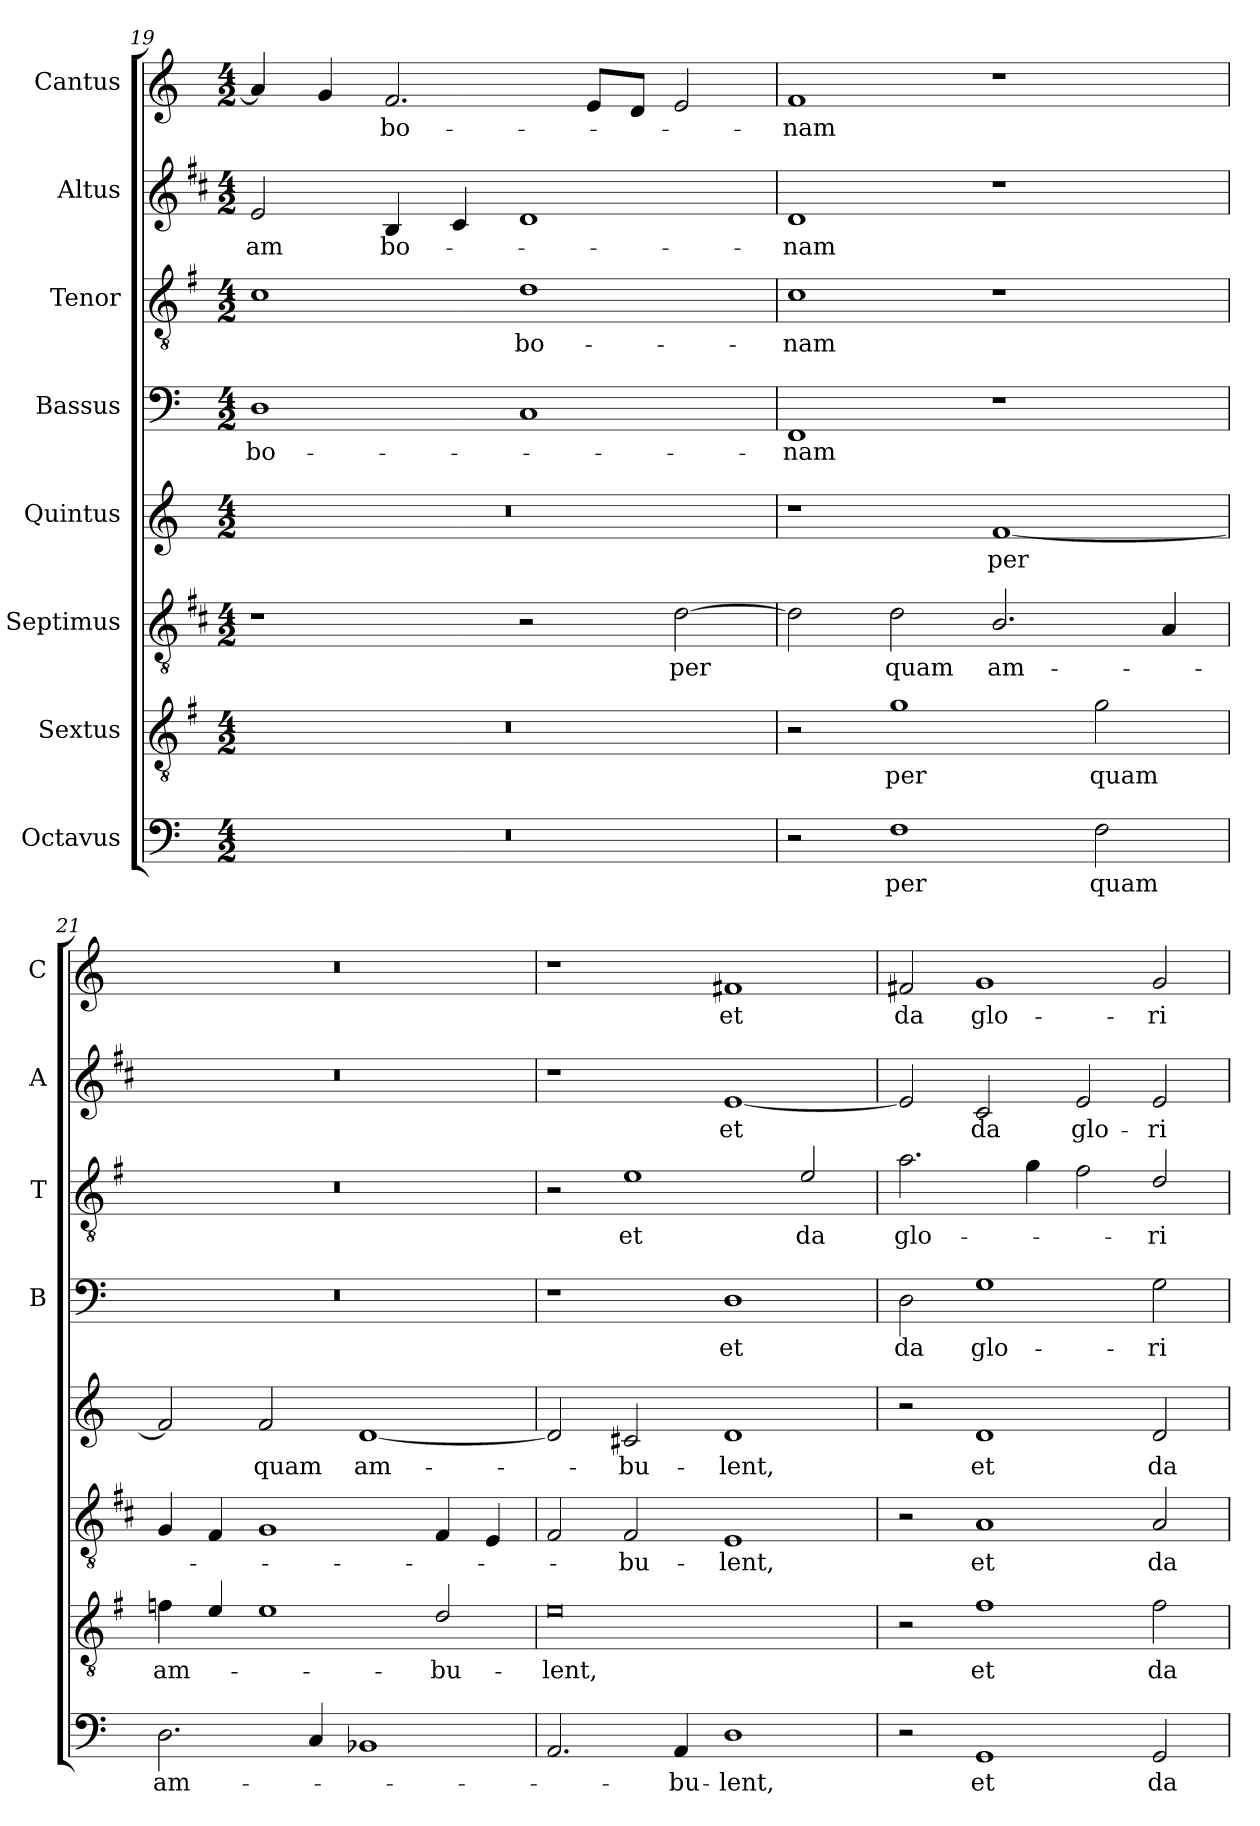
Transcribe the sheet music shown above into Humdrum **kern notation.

**kern	**text	**kern	**text	**kern	**text	**kern	**text	**kern	**text	**kern	**text	**kern	**text	**kern	**text
*part8	*part8	*part7	*part7	*part6	*part6	*part5	*part5	*part4	*part4	*part3	*part3	*part2	*part2	*part1	*part1
*staff8	*staff8	*staff7	*staff7	*staff6	*staff6	*staff5	*staff5	*staff4	*staff4	*staff3	*staff3	*staff2	*staff2	*staff1	*staff1
*I"Octavus	*	*I"Sextus	*	*I"Septimus	*	*I"Quintus	*	*I"Bassus	*	*I"Tenor	*	*I"Altus	*	*I"Cantus	*
*	*	*	*	*	*	*	*	*I'B	*	*I'T	*	*I'A	*	*I'C	*
*clefF4	*	*clefGv2	*	*clefGv2	*	*clefG2	*	*clefF4	*	*clefGv2	*	*clefG2	*	*clefG2	*
*	*	*ITrd4c7	*	*ITrd1c2	*	*	*	*	*	*ITrd4c7	*	*ITrd1c2	*	*	*
*k[]	*	*k[]	*	*k[]	*	*k[]	*	*k[]	*	*k[]	*	*k[]	*	*k[]	*
*C:	*	*C:	*	*C:	*	*C:	*	*C:	*	*C:	*	*C:	*	*C:	*
*M4/2	*	*M4/2	*	*M4/2	*	*M4/2	*	*M4/2	*	*M4/2	*	*M4/2	*	*M4/2	*
=19	=19	=19	=19	=19	=19	=19	=19	=19	=19	=19	=19	=19	=19	=19	=19
!	!	!	!	!	!	!	!	!	!LO:LY:b	!	!	!	!LO:LY:b	!	!
0r	.	0r	.	1r	.	0r	.	1D	bo-	1F	.	2d/	-am	4a/]	.
.	.	.	.	.	.	.	.	.	.	.	.	.	.	4g/	.
!	!	!	!	!	!	!	!	!	!	!	!	!	!LO:LY:b	!	!LO:LY:b
.	.	.	.	.	.	.	.	.	.	.	.	4A/	bo-	2.f/	bo-
.	.	.	.	.	.	.	.	.	.	.	.	4B/	.	.	.
!	!	!	!	!	!	!	!	!	!	!	!LO:LY:b	!	!	!	!
.	.	.	.	2r	.	.	.	1C	.	1G	bo-	1c	.	.	.
.	.	.	.	.	.	.	.	.	.	.	.	.	.	8e/L	.
.	.	.	.	.	.	.	.	.	.	.	.	.	.	8d/J	.
!	!	!	!	!	!LO:LY:b	!	!	!	!	!	!	!	!	!	!
.	.	.	.	[2c\	per	.	.	.	.	.	.	.	.	2e/	.
!!LO:PB:g=z
=20	=20	=20	=20	=20	=20	=20	=20	=20	=20	=20	=20	=20	=20	=20	=20
!	!	!	!	!	!	!	!	!	!LO:LY:b	!	!LO:LY:b	!	!LO:LY:b	!	!LO:LY:b
2r	.	2r	.	2c\]	.	1r	.	1FF	-nam	1F	-nam	1c	-nam	1f	-nam
!	!LO:LY:b	!	!LO:LY:b	!	!LO:LY:b	!	!	!	!	!	!	!	!	!	!
1F	per	1c	per	2c\	quam	.	.	.	.	.	.	.	.	.	.
!	!	!	!	!	!LO:LY:b	!	!LO:LY:b	!	!	!	!	!	!	!	!
.	.	.	.	2.A/	am-	[1f	per	1r	.	1r	.	1r	.	1r	.
!	!LO:LY:b	!	!LO:LY:b	!	!	!	!	!	!	!	!	!	!	!	!
2F\	quam	2c\	quam	.	.	.	.	.	.	.	.	.	.	.	.
.	.	.	.	4G/	.	.	.	.	.	.	.	.	.	.	.
=21	=21	=21	=21	=21	=21	=21	=21	=21	=21	=21	=21	=21	=21	=21	=21
!	!LO:LY:b	!	!LO:LY:b	!	!	!	!	!	!	!	!	!	!	!	!
2.D\	am-	4B-X\	am-	4F/	.	2f/]	.	0r	.	0r	.	0r	.	0r	.
.	.	4A/	.	4E/	.	.	.	.	.	.	.	.	.	.	.
!	!	!	!	!	!	!	!LO:LY:b	!	!	!	!	!	!	!	!
.	.	1A	.	1F	.	2f/	quam	.	.	.	.	.	.	.	.
4C/	.	.	.	.	.	.	.	.	.	.	.	.	.	.	.
!	!	!	!	!	!	!	!LO:LY:b	!	!	!	!	!	!	!	!
1BB-X	.	.	.	.	.	[1d	am-	.	.	.	.	.	.	.	.
!	!	!	!LO:LY:b	!	!	!	!	!	!	!	!	!	!	!	!
.	.	2G/	-bu-	4E/	.	.	.	.	.	.	.	.	.	.	.
.	.	.	.	4D/	.	.	.	.	.	.	.	.	.	.	.
=22	=22	=22	=22	=22	=22	=22	=22	=22	=22	=22	=22	=22	=22	=22	=22
!	!	!	!LO:LY:b	!	!	!	!	!	!	!	!	!	!	!	!
2.AA/	.	0A	-lent,	2E/	.	2d/]	.	1r	.	2r	.	1r	.	1r	.
!	!	!	!	!	!LO:LY:b	!	!LO:LY:b	!	!	!	!LO:LY:b	!	!	!	!
.	.	.	.	2E/	-bu-	2c#X/	-bu-	.	.	1A	et	.	.	.	.
!	!LO:LY:b	!	!	!	!	!	!	!	!	!	!	!	!	!	!
4AA/	-bu-	.	.	.	.	.	.	.	.	.	.	.	.	.	.
!	!LO:LY:b	!	!	!	!LO:LY:b	!	!LO:LY:b	!	!LO:LY:b	!	!	!	!LO:LY:b	!	!LO:LY:b
1D	-lent,	.	.	1D	-lent,	1d	-lent,	1D	et	.	.	[1d	et	1f#X	et
!	!	!	!	!	!	!	!	!	!	!	!LO:LY:b	!	!	!	!
.	.	.	.	.	.	.	.	.	.	2A/	da	.	.	.	.
=23	=23	=23	=23	=23	=23	=23	=23	=23	=23	=23	=23	=23	=23	=23	=23
!	!	!	!	!	!	!	!	!	!LO:LY:b	!	!LO:LY:b	!	!	!	!LO:LY:b
2r	.	2r	.	2r	.	2r	.	2D\	da	2.d\	glo-	2d/]	.	2f#X/	da
!	!LO:LY:b	!	!LO:LY:b	!	!LO:LY:b	!	!LO:LY:b	!	!LO:LY:b	!	!	!	!LO:LY:b	!	!LO:LY:b
1GG	et	1B	et	1G	et	1d	et	1G	glo-	.	.	2B/	da	1g	glo-
.	.	.	.	.	.	.	.	.	.	4c\	.	.	.	.	.
!	!	!	!	!	!	!	!	!	!	!	!	!	!LO:LY:b	!	!
.	.	.	.	.	.	.	.	.	.	2B\	.	2d/	glo-	.	.
!	!LO:LY:b	!	!LO:LY:b	!	!LO:LY:b	!	!LO:LY:b	!	!LO:LY:b	!	!LO:LY:b	!	!LO:LY:b	!	!LO:LY:b
2GG/	da	2B\	da	2G/	da	2d/	da	2G\	-ri-	2G/	-ri-	2d/	-ri-	2g/	-ri-
=	=	=	=	=	=	=	=	=	=	=	=	=	=	=	=
*-	*-	*-	*-	*-	*-	*-	*-	*-	*-	*-	*-	*-	*-	*-	*-
